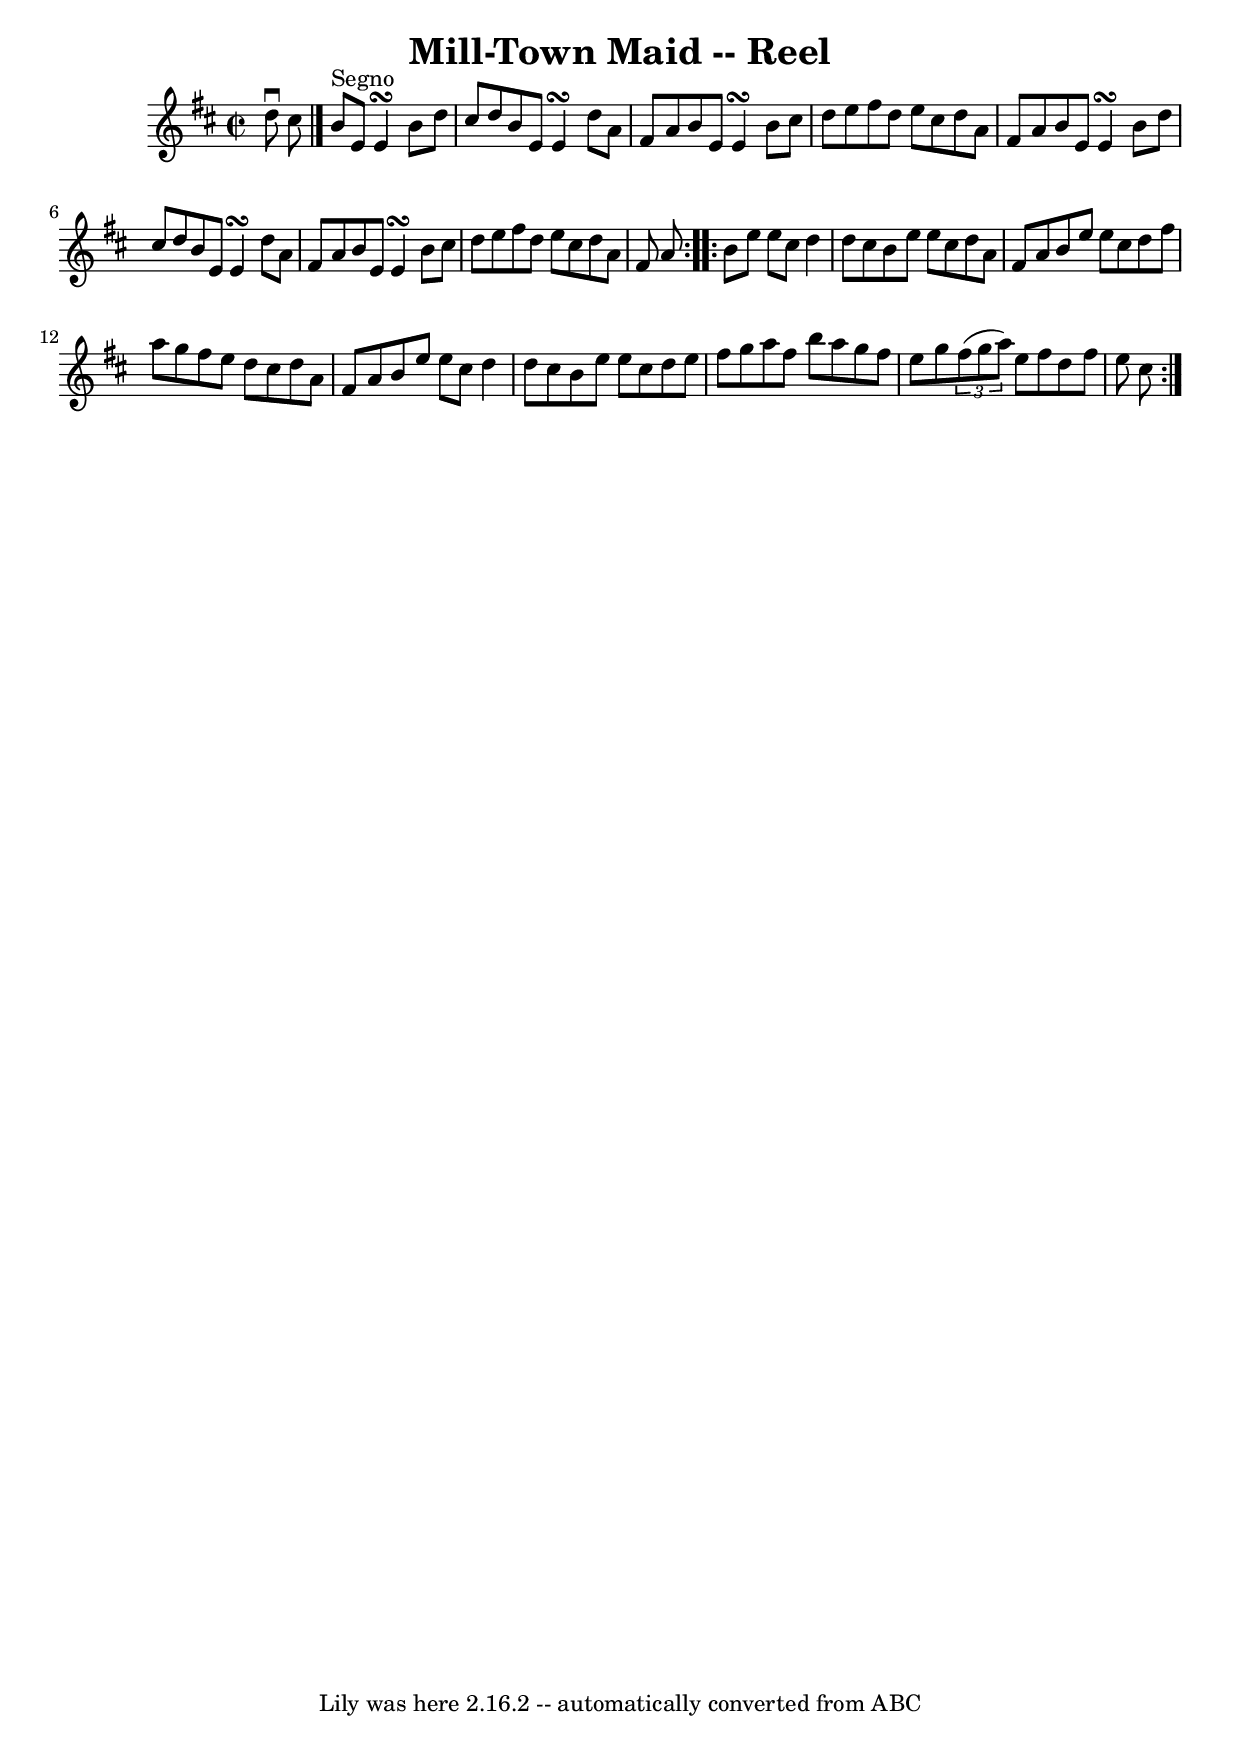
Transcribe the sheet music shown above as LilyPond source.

\version "2.16.2"
\include "Mammoth.ily"
\header {
  %% book = "Ryan's Mammoth Collection"
  crossRefNumber = "1"
  footnotes = ""
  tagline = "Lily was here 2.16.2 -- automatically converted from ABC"
  title = "Mill-Town Maid -- Reel"

}
voicedefault =  {



  \repeat volta 2 {

    \override Staff.TimeSignature #'style = #'C
    \time 2/2 
    \key a \mixolydian
 d''8^\downbow cis''8    \bar "|." b'8 
    ^"Segno" e'8 e'4\turn b'8 d''8 cis''8 d''8  |
    b'8    
    e'8 e'4\turn d''8 a'8 fis'8 a'8  |
    b'8 e'8 e'4 
    \turn b'8 cis''8 d''8 e''8  |
    fis''8 d''8 e''8    
    cis''8 d''8 a'8 fis'8 a'8  |
    b'8 e'8 e'4\turn    
    b'8 d''8 cis''8 d''8  |
    b'8 e'8 e'4\turn d''8 a'8 
    fis'8 a'8  |
    b'8 e'8 e'4\turn b'8 cis''8 d''8    
    e''8  |
    fis''8 d''8 e''8 cis''8 d''8 a'8 fis'8    
    a'8  
  }     
  \repeat volta 2 {
    b'8 e''8 e''8 cis''8 d''4 d''8    
    cis''8  |
    b'8 e''8 e''8 cis''8 d''8 a'8 fis'8 a'8 
    |
    b'8 e''8 e''8 cis''8 d''8 fis''8 a''8 g''8  
    |
    fis''8 e''8 d''8 cis''8 d''8 a'8 fis'8 a'8  
    |
    b'8 e''8 e''8 cis''8 d''4 d''8 cis''8  |
    
    b'8 e''8 e''8 cis''8 d''8 e''8 fis''8 g''8  |
    
    a''8 fis''8 b''8 a''8 g''8 fis''8 e''8 g''8  |
    
    \times 2/3 { fis''8 (g''8 a''8) 
	       } e''8 fis''8 d''8 fis''8 
    e''8 cis''8    
  }   

}

\score{
  <<

    \context Staff="default"
    {
      \voicedefault 
      
    }

  >>
  \layout {
    
  }
  \midi {
  }

}
